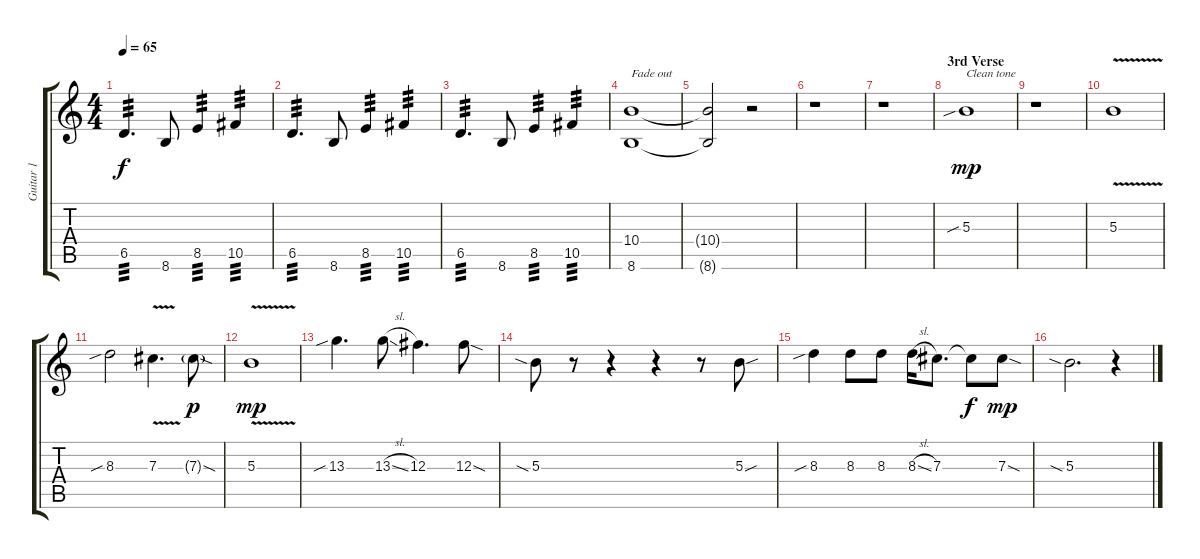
\track ("Guitar 1" "Guitar 1") {instrument electricguitarclean}
\staff {score tabs}
\tuning (Eb4 Bb3 Gb3 Db3 Ab2 Eb2) {hide}
\ts (4 4)
\tempo 65
\clef g2
\ks c
6.5.4{d tp 3 dy f} 8.6.8 8.5.4{tp 3} 10.5.4{tp 3} |
6.5.4{d tp 3} 8.6.8 8.5.4{tp 3} 10.5.4{tp 3} |
6.5.4{d tp 3} 8.6.8 8.5.4{tp 3} 10.5.4{tp 3} |
(10.4 8.6).1{txt "Fade out"} |
(10.4{t} 8.6{t}).2{volume 0} r.2 |
r.1 |
r.1{volume 15 instrument electricguitarclean} |
\section ("" "3rd Verse")
5.3{sib}.1{txt "Clean tone" dy mp} |
r.1 |
5.3{v}.1 |
8.3{sib}.2 7.3{v}.4{d} 7.3{sod g}.8{dy p} |
5.3{v}.1{dy mp} |
13.3{sib}.4{d} 13.3{sl}.8 12.3.4{d} 12.3{sod}.8 |
5.3{sia}.8 r.8 r.4 r.4 r.8 5.3{sou}.8 |
8.3{sib}.4 8.3.8 8.3.8 8.3{sl}.16 7.3.8{d} 7.3{t}.8{dy f} 7.3{sod}.8{dy mp} |
5.3{sia}.2{d} r.4
